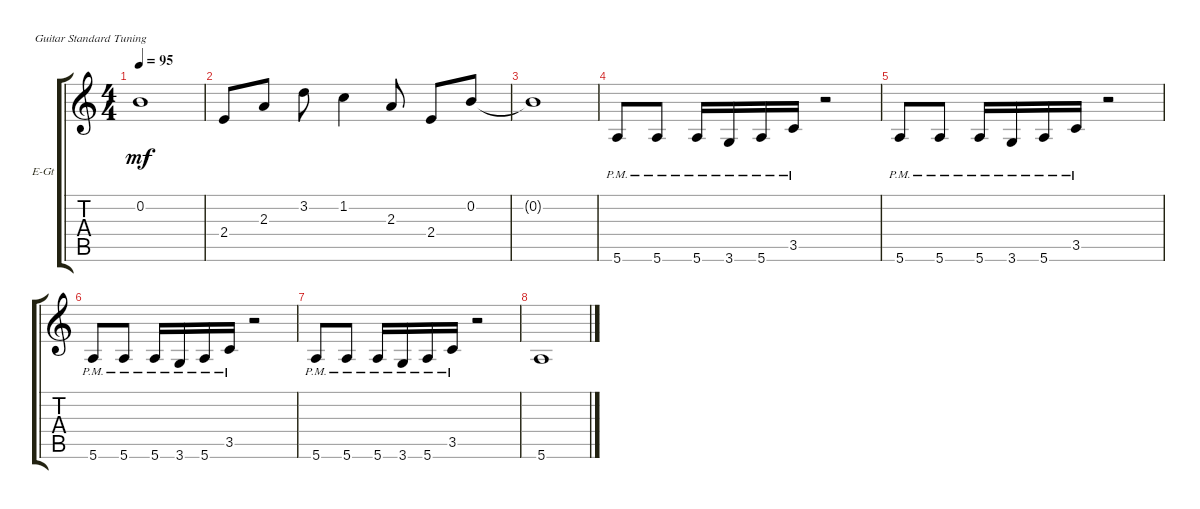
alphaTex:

\defaultSystemsLayout 4
\bracketExtendMode groupsimilarinstruments
\firstSystemTrackNameOrientation horizontal
\otherSystemsTrackNameOrientation horizontal
\track ("Electric Guitar" "E-Gt") {instrument overdrivenguitar}
\staff {score tabs}
\tuning (E4 B3 G3 D3 A2 E2)
\ts (4 4)
\tempo 95
\clef g2
\scale
0.333333
\ks c
0.2{t}.1{dy mf} |
\scale
0.333333 2.4.8 2.3.8 3.2.8 1.2.4 2.3.8 2.4.8 0.2.8 |
\scale
0.333333 0.2{t}.1 |
\scale
0.333333 5.6{pm}.8 5.6{pm}.8 5.6{pm}.16 3.6{pm}.16 5.6{pm}.16 3.5{pm}.16 r.2 |
\scale
0.333333 5.6{pm}.8 5.6{pm}.8 5.6{pm}.16 3.6{pm}.16 5.6{pm}.16 3.5{pm}.16 r.2 |
\scale
0.333333 5.6{pm}.8 5.6{pm}.8 5.6{pm}.16 3.6{pm}.16 5.6{pm}.16 3.5{pm}.16 r.2 |
\scale
0.333333 5.6{pm}.8 5.6{pm}.8 5.6{pm}.16 3.6{pm}.16 5.6{pm}.16 3.5{pm}.16 r.2 |
5.6.1
